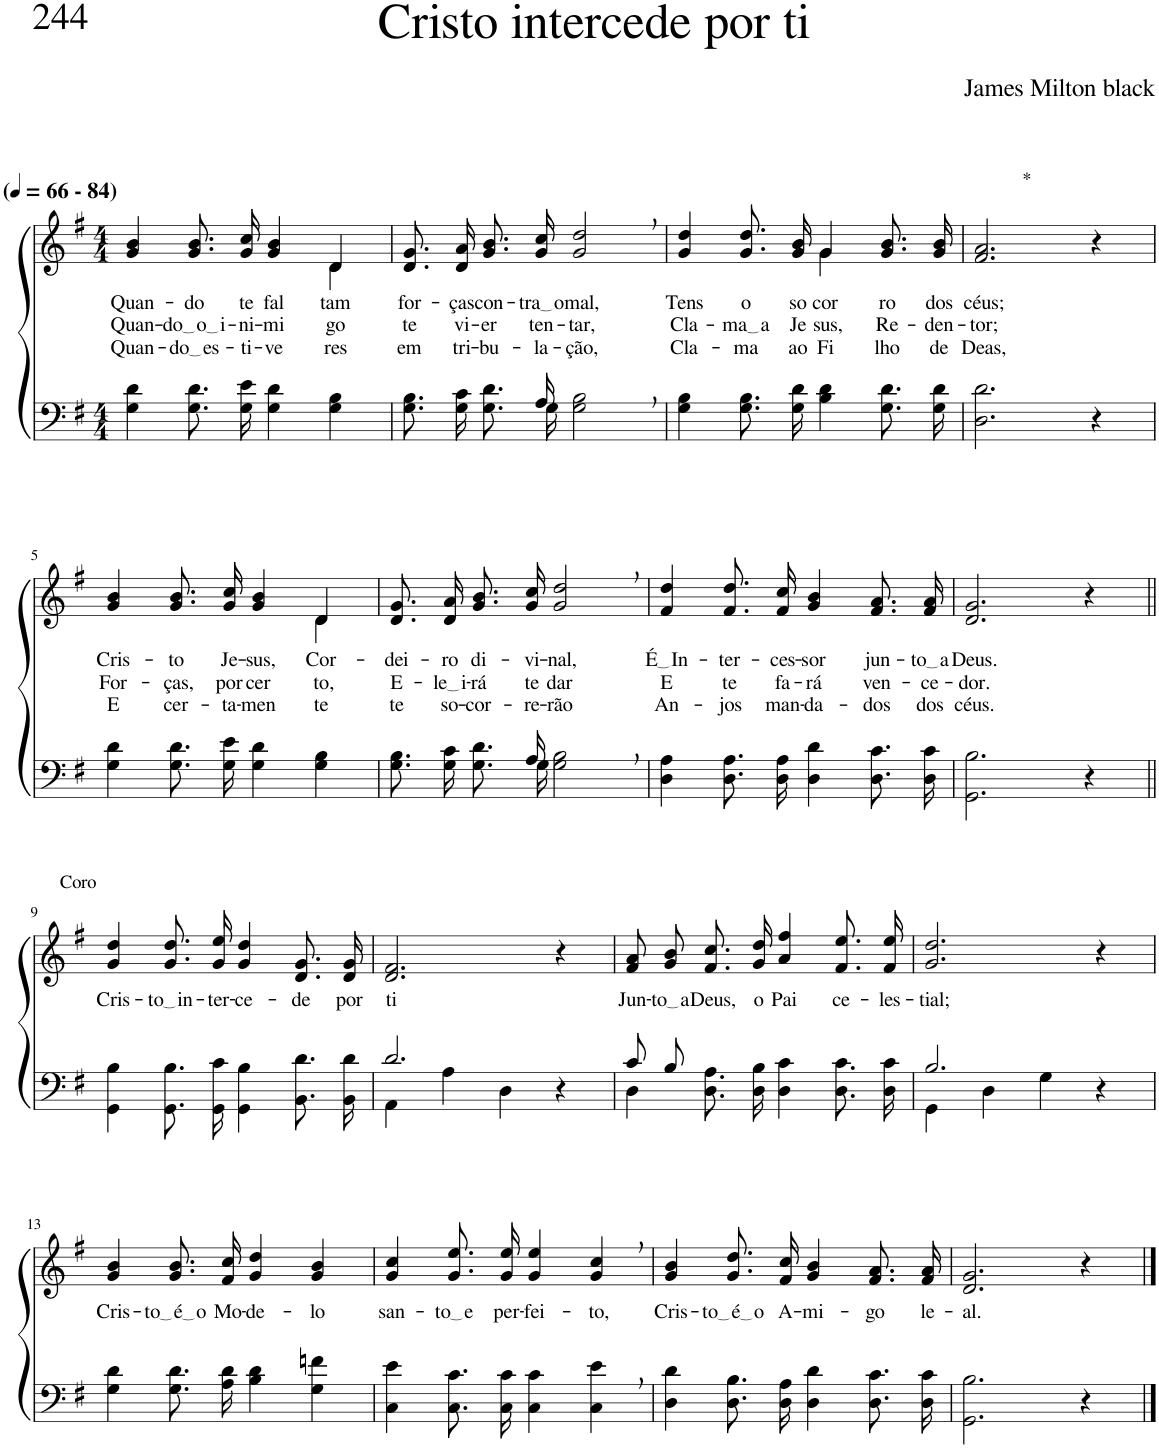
**kern	**kern	**text	**text	**text
*part2	*part1	*part1	*part1	*part1
*staff2	*staff1	*staff1	*staff1	*staff1
*I"Parte III e IV	*I"Parte I e II	*	*	*
*clefF4	*clefG2	*	*	*
*Trd1c2	*Trd1c2	*	*	*
*k[f#]	*k[f#]	*	*	*
*M4/4	*M4/4	*	*	*
*MM66	*MM66	*	*	*
=1	=1	=1	=1	=1
!	!LO:TX:a:B:t=(	!	!	!
!	!LO:TX:a:B:t=- 84)	!	!	!
!	!	!LO:LY:b	!LO:LY:b	!LO:LY:b
*	*^	*	*	*
4G\ 4d\	4g/ 4b/	2.ryy	Quan-	Quan-	Quan-
!	!	!	!LO:LY:b	!LO:LY:b	!LO:LY:b
8.G\ 8.d\L	8.g/ 8.b/L	.	-do	do o i	do es
!	!	!	!LO:LY:b	!LO:LY:b	!LO:LY:b
16G\ 16e\Jk	16g/ 16cc/Jk	.	te	-ni-	-ti-
!	!	!	!LO:LY:b	!LO:LY:b	!LO:LY:b
4G\ 4d\	4g/ 4b/	.	fal-	-mi-	-ve-
!	!	!	!LO:LY:b	!LO:LY:b	!LO:LY:b
4G\ 4B\	4d/	4d\	-tam	-go	-res
=2	=2	=2	=2	=2	=2
*^	*	*	*	*	*
!	!	!	!	!LO:LY:b	!LO:LY:b	!LO:LY:b
*	*	*v	*v	*	*	*
8.G\ 8.B\L	4..ryy	8.d/ 8.g/L	for-	te	em
!	!	!	!LO:LY:b	!LO:LY:b	!LO:LY:b
16G\ 16c\Jk	.	16d/ 16a/Jk	-ças	vi-	tri-
!	!	!	!LO:LY:b	!LO:LY:b	!LO:LY:b
8.G\ 8.d\L	.	8.g/ 8.b/L	con-	-er	-bu-
!	!	!	!LO:LY:b	!LO:LY:b	!LO:LY:b
16G\Jk	16A/	16g/ 16cc/Jk	tra o	ten-	-la-
!	!	!	!LO:LY:b	!LO:LY:b	!LO:LY:b
2G\, 2B\,	2ryy	2g/, 2dd/,	mal,	-tar,	-ção,
=3	=3	=3	=3	=3	=3
!	!	!	!LO:LY:b	!LO:LY:b	!LO:LY:b
*v	*v	*^	*	*	*
4G\ 4B\	4g/ 4dd/	2ryy	Tens	Cla-	Cla-
!	!	!	!LO:LY:b	!LO:LY:b	!LO:LY:b
8.G\ 8.B\L	8.g/ 8.dd/L	.	o	ma a	-ma
!	!	!	!LO:LY:b	!LO:LY:b	!LO:LY:b
16G\ 16d\Jk	16g/ 16b/Jk	.	so-	Je-	ao
!	!	!	!LO:LY:b	!LO:LY:b	!LO:LY:b
4B\ 4d\	4g/	4g\	-cor-	-sus,	Fi-
!	!	!	!LO:LY:b	!LO:LY:b	!LO:LY:b
8.G\ 8.d\L	8.g/ 8.b/L	4ryy	-ro	Re-	-lho
!	!	!	!LO:LY:b	!LO:LY:b	!LO:LY:b
16G\ 16d\Jk	16g/ 16b/Jk	.	dos	-den-	de
*	*v	*v	*	*	*
=4	=4	=4	=4	=4
!	!LO:TX:a:t=*	!	!	!
!	!	!LO:LY:b	!LO:LY:b	!LO:LY:b
2.D\ 2.d\	2.f#/ 2.a/	céus;	-tor;	Deas,
4r	4r	.	.	.
!!LO:LB:g=z
=5	=5	=5	=5	=5
!	!	!LO:LY:b	!LO:LY:b	!LO:LY:b
*	*^	*	*	*
4G\ 4d\	4g/ 4b/	2.ryy	Cris-	For-	E
!	!	!	!LO:LY:b	!LO:LY:b	!LO:LY:b
8.G\ 8.d\L	8.g/ 8.b/L	.	-to	-ças,	cer-
!	!	!	!LO:LY:b	!LO:LY:b	!LO:LY:b
16G\ 16e\Jk	16g/ 16cc/Jk	.	Je-	por	-ta-
!	!	!	!LO:LY:b	!LO:LY:b	!LO:LY:b
4G\ 4d\	4g/ 4b/	.	-sus,	cer-	-men-
!	!	!	!LO:LY:b	!LO:LY:b	!LO:LY:b
4G\ 4B\	4d/	4d\	Cor-	to,	-te
=6	=6	=6	=6	=6	=6
*^	*	*	*	*	*
!	!	!	!	!LO:LY:b	!LO:LY:b	!LO:LY:b
*	*	*v	*v	*	*	*
8.G\ 8.B\L	4..ryy	8.d/ 8.g/L	-dei-	E-	te
!	!	!	!LO:LY:b	!LO:LY:b	!LO:LY:b
16G\ 16c\Jk	.	16d/ 16a/Jk	-ro	le i	so-
!	!	!	!LO:LY:b	!LO:LY:b	!LO:LY:b
8.G\ 8.d\L	.	8.g/ 8.b/L	di-	-rá	-cor-
!	!	!	!LO:LY:b	!LO:LY:b	!LO:LY:b
16G\Jk	16A/	16g/ 16cc/Jk	-vi-	te	-re-
!	!	!	!LO:LY:b	!LO:LY:b	!LO:LY:b
2G\, 2B\,	2ryy	2g/, 2dd/,	-nal,	dar	-rão
=7	=7	=7	=7	=7	=7
!	!	!	!LO:LY:b	!LO:LY:b	!LO:LY:b
*v	*v	*	*	*	*
4D\ 4A\	4f#/ 4dd/	É In	E	An-
!	!	!LO:LY:b	!LO:LY:b	!LO:LY:b
8.D\ 8.A\L	8.f#/ 8.dd/L	-ter-	te	-jos
!	!	!LO:LY:b	!LO:LY:b	!LO:LY:b
16D\ 16A\Jk	16f#/ 16cc/Jk	-ces-	fa-	man-
!	!	!LO:LY:b	!LO:LY:b	!LO:LY:b
4D\ 4d\	4g/ 4b/	-sor	-rá	-da-
!	!	!LO:LY:b	!LO:LY:b	!LO:LY:b
8.D\ 8.c\L	8.f#/ 8.a/L	jun-	ven-	-dos
!	!	!LO:LY:b	!LO:LY:b	!LO:LY:b
16D\ 16c\Jk	16f#/ 16a/Jk	to a	-ce-	dos
=8	=8	=8	=8	=8
!	!	!LO:LY:b	!LO:LY:b	!LO:LY:b
2.GG\ 2.B\	2.d/ 2.g/	Deus.	-dor.	céus.
4r	4r	.	.	.
!!LO:LB:g=z
=9||	=9||	=9||	=9||	=9||
!	!LO:TX:a:t=Coro	!	!	!
!	!	!LO:LY:b	!	!
4GG\ 4B\	4g/ 4dd/	Cris-	.	.
!	!	!LO:LY:b	!	!
8.GG\ 8.B\L	8.g\ 8.dd\L	to in	.	.
!	!	!LO:LY:b	!	!
16GG\ 16c\Jk	16g\ 16ee\Jk	-ter-	.	.
!	!	!LO:LY:b	!	!
4GG\ 4B\	4g/ 4dd/	-ce-	.	.
!	!	!LO:LY:b	!	!
8.BB\ 8.d\L	8.d/ 8.g/L	-de	.	.
!	!	!LO:LY:b	!	!
16BB\ 16d\Jk	16d/ 16g/Jk	por	.	.
=10	=10	=10	=10	=10
*^	*	*	*	*
!	!	!	!LO:LY:b	!	!
2.d/	4AA\	2.d/ 2.f#/	ti	.	.
.	4A\	.	.	.	.
.	4D\	.	.	.	.
4r	4ryy	4r	.	.	.
=11	=11	=11	=11	=11	=11
!	!	!	!LO:LY:b	!	!
8c/L	4D\	8f#/ 8a/L	Jun-	.	.
!	!	!	!LO:LY:b	!	!
8B/J	.	8g/ 8b/J	to a	.	.
!	!	!	!LO:LY:b	!	!
4ryy	8.D\ 8.A\L	8.f#/ 8.cc/L	Deus,	.	.
!	!	!	!LO:LY:b	!	!
.	16D\ 16B\Jk	16g/ 16dd/Jk	o	.	.
!	!	!	!LO:LY:b	!	!
2ryy	4D\ 4c\	4a/ 4ff#/	Pai	.	.
!	!	!	!LO:LY:b	!	!
.	8.D\ 8.c\L	8.f#\ 8.ee\L	ce-	.	.
!	!	!	!LO:LY:b	!	!
.	16D\ 16c\Jk	16f#\ 16ee\Jk	-les-	.	.
=12	=12	=12	=12	=12	=12
!	!	!	!LO:LY:b	!	!
2.B/	4GG\	2.g/ 2.dd/	-tial;	.	.
.	4D\	.	.	.	.
.	4G\	.	.	.	.
4r	4ryy	4r	.	.	.
!!LO:LB:g=z
=13	=13	=13	=13	=13	=13
!	!	!	!LO:LY:b	!	!
*v	*v	*	*	*	*
4G\ 4d\	4g/ 4b/	Cris-	.	.
!	!	!LO:LY:b	!	!
8.G\ 8.d\L	8.g/ 8.b/L	to é o	.	.
!	!	!LO:LY:b	!	!
16A\ 16d\Jk	16f#/ 16cc/Jk	Mo-	.	.
!	!	!LO:LY:b	!	!
4B\ 4d\	4g/ 4dd/	-de-	.	.
!	!	!LO:LY:b	!	!
4G\ 4fn\	4g/ 4b/	-lo	.	.
=14	=14	=14	=14	=14
!	!	!LO:LY:b	!	!
4C\ 4e\	4g/ 4cc/	san-	.	.
!	!	!LO:LY:b	!	!
8.C\ 8.c\L	8.g\ 8.ee\L	to e	.	.
!	!	!LO:LY:b	!	!
16C\ 16c\Jk	16g\ 16ee\Jk	per-	.	.
!	!	!LO:LY:b	!	!
4C\ 4c\	4g/ 4ee/	-fei-	.	.
!	!	!LO:LY:b	!	!
4C\, 4e\,	4g/, 4cc/,	-to,	.	.
=15	=15	=15	=15	=15
!	!	!LO:LY:b	!	!
4D\ 4d\	4g/ 4b/	Cris-	.	.
!	!	!LO:LY:b	!	!
8.D\ 8.B\L	8.g/ 8.dd/L	to é o	.	.
!	!	!LO:LY:b	!	!
16D\ 16A\Jk	16f#/ 16cc/Jk	A-	.	.
!	!	!LO:LY:b	!	!
4D\ 4d\	4g/ 4b/	-mi-	.	.
!	!	!LO:LY:b	!	!
8.D\ 8.c\L	8.f#/ 8.a/L	-go	.	.
!	!	!LO:LY:b	!	!
16D\ 16c\Jk	16f#/ 16a/Jk	le-	.	.
=16	=16	=16	=16	=16
!	!	!LO:LY:b	!	!
2.GG\ 2.B\	2.d/ 2.g/	-al.	.	.
4r	4r	.	.	.
==	==	==	==	==
*-	*-	*-	*-	*-
